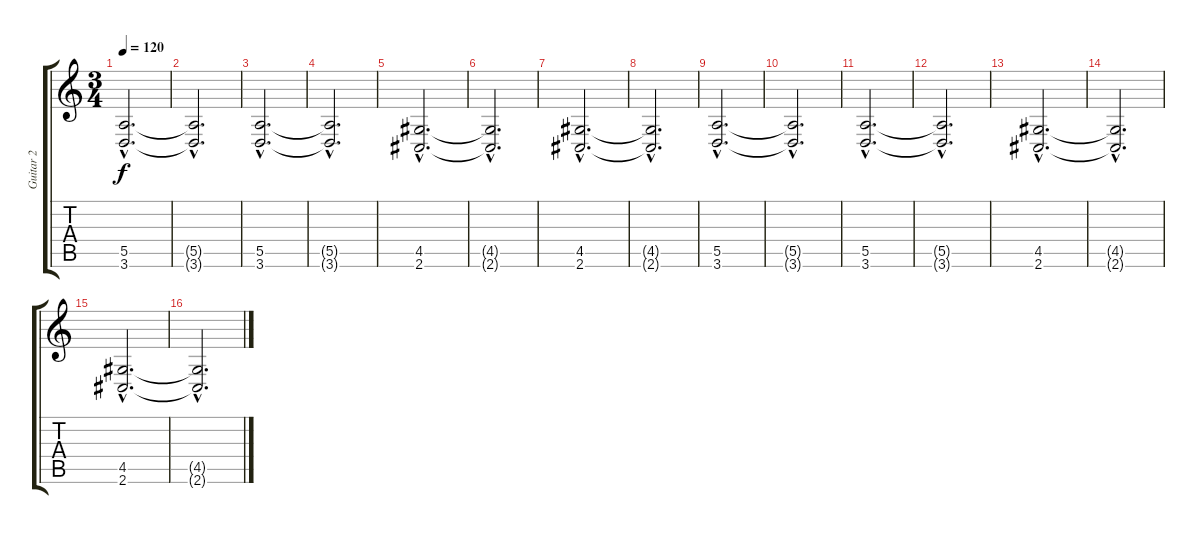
\track ("Guitar 2" "Guitar 2") {instrument overdrivenguitar}
\staff {score tabs}
\tuning (B3 Gb3 D3 A2 E2 B1) {hide}
\ts (3 4)
\tempo 120
\clef g2
\ks c
(5.5{hac} 3.6{hac}).2{d dy f instrument overdrivenguitar} |
(5.5{hac t} 3.6{hac t}).2{d} |
(5.5{hac} 3.6{hac}).2{d} |
(5.5{hac t} 3.6{hac t}).2{d} |
(4.5{hac} 2.6{hac}).2{d} |
(4.5{hac t} 2.6{hac t}).2{d} |
(4.5{hac} 2.6{hac}).2{d} |
(4.5{hac t} 2.6{hac t}).2{d} |
(5.5{hac} 3.6{hac}).2{d} |
(5.5{hac t} 3.6{hac t}).2{d} |
(5.5{hac} 3.6{hac}).2{d} |
(5.5{hac t} 3.6{hac t}).2{d} |
(4.5{hac} 2.6{hac}).2{d} |
(4.5{hac t} 2.6{hac t}).2{d} |
(4.5{hac} 2.6{hac}).2{d} |
(4.5{hac t} 2.6{hac t}).2{d}
